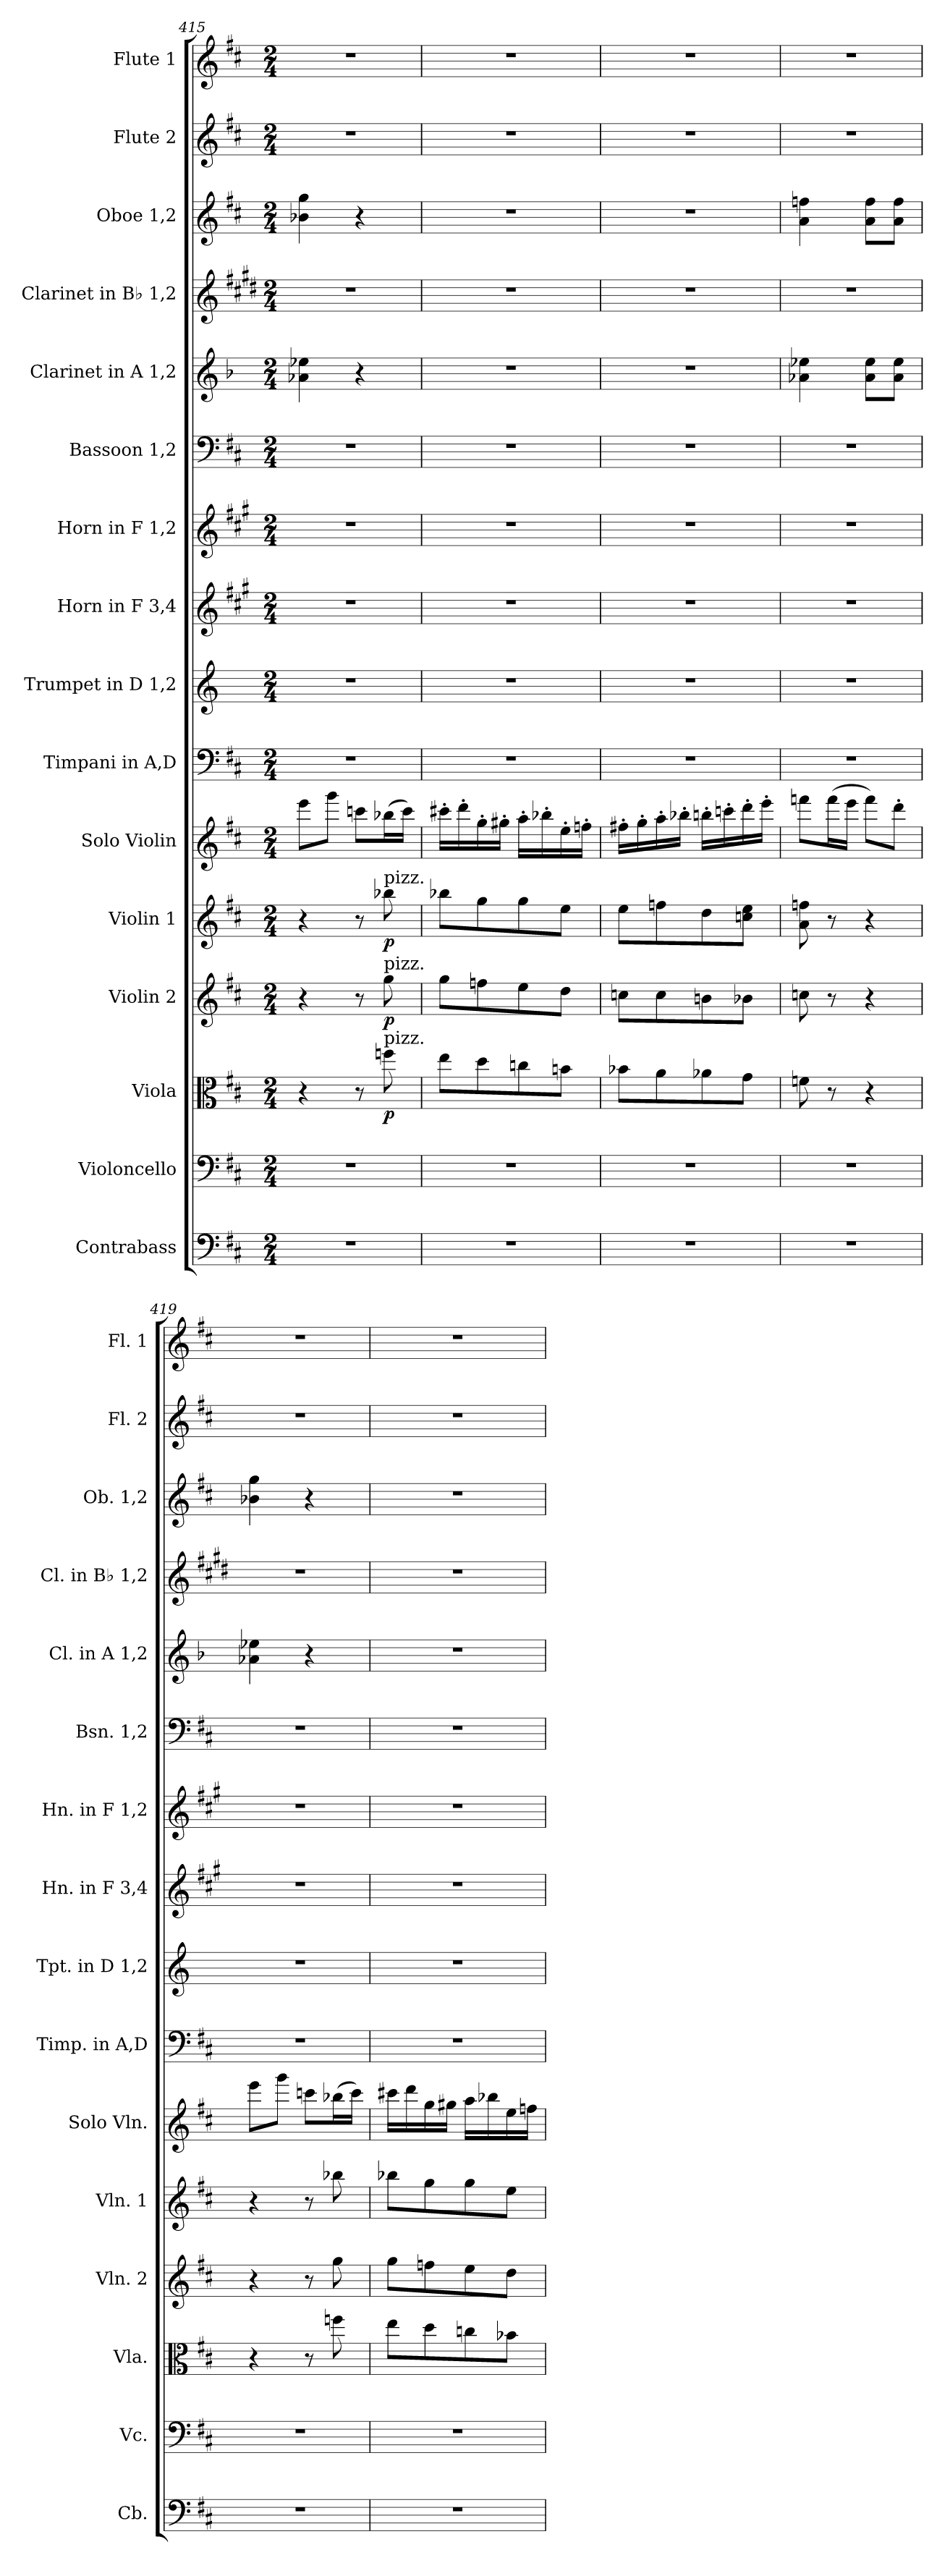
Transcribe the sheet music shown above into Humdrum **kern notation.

**kern	**kern	**kern	**dynam	**kern	**dynam	**kern	**dynam	**kern	**kern	**kern	**kern	**kern	**kern	**kern	**kern	**kern	**kern	**kern
*part16	*part15	*part14	*part14	*part13	*part13	*part12	*part12	*part11	*part10	*part9	*part8	*part7	*part6	*part5	*part4	*part3	*part2	*part1
*staff16	*staff15	*staff14	*staff14	*staff13	*staff13	*staff12	*staff12	*staff11	*staff10	*staff9	*staff8	*staff7	*staff6	*staff5	*staff4	*staff3	*staff2	*staff1
*I"Contrabass	*I"Violoncello	*I"Viola	*	*I"Violin 2	*	*I"Violin 1	*	*I"Solo Violin	*I"Timpani in A,D	*I"Trumpet in D 1,2	*I"Horn in F 3,4	*I"Horn in F 1,2	*I"Bassoon 1,2	*I"Clarinet in A 1,2	*I"Clarinet in B♭ 1,2	*I"Oboe 1,2	*I"Flute 2	*I"Flute 1
*I'Cb.	*I'Vc.	*I'Vla.	*	*I'Vln. 2	*	*I'Vln. 1	*	*I'Solo Vln.	*I'Timp. in A,D	*I'Tpt. in D 1,2	*I'Hn. in F 3,4	*I'Hn. in F 1,2	*I'Bsn. 1,2	*I'Cl. in A 1,2	*I'Cl. in B♭ 1,2	*I'Ob. 1,2	*I'Fl. 2	*I'Fl. 1
*clefF4	*clefF4	*clefC3	*	*clefG2	*	*clefG2	*	*clefG2	*clefF4	*clefG2	*clefG2	*clefG2	*clefF4	*clefG2	*clefG2	*clefG2	*clefG2	*clefG2
*ITrd7c12	*	*	*	*	*	*	*	*	*	*ITrd-1c-2	*ITrd4c7	*ITrd4c7	*	*ITrd2c3	*ITrd1c2	*	*	*
*k[f#c#]	*k[f#c#]	*k[f#c#]	*	*k[f#c#]	*	*k[f#c#]	*	*k[f#c#]	*k[f#c#]	*k[f#c#]	*k[f#c#]	*k[f#c#]	*k[f#c#]	*k[f#c#]	*k[f#c#]	*k[f#c#]	*k[f#c#]	*k[f#c#]
*M2/4	*M2/4	*M2/4	*	*M2/4	*	*M2/4	*	*M2/4	*M2/4	*M2/4	*M2/4	*M2/4	*M2/4	*M2/4	*M2/4	*M2/4	*M2/4	*M2/4
=415	=415	=415	=415	=415	=415	=415	=415	=415	=415	=415	=415	=415	=415	=415	=415	=415	=415	=415
2r	2r	4r	.	4r	.	4r	.	8eee\L	2r	2r	2r	2r	2r	4fn\ 4ccn\	2r	4b-X\ 4gg\	2r	2r
.	.	.	.	.	.	.	.	8ggg\J	.	.	.	.	.	.	.	.	.	.
.	.	8r	.	8r	.	8r	.	8cccn\L	.	.	.	.	.	4r	.	4r	.	.
!	!	!	!	!	!	!LO:TX:a:t=pizz.	!	!	!	!	!	!	!	!	!	!	!	!
!	!	!	!	!LO:TX:a:t=pizz.	!	!	!	!	!	!	!	!	!	!	!	!	!	!
!	!	!LO:TX:a:t=pizz.	!	!	!	!	!	!	!	!	!	!	!	!	!	!	!	!
!	!	!	!LO:DY:b	!	!LO:DY:b	!	!LO:DY:b	!	!	!	!	!	!	!	!	!	!	!
.	.	8ffn\	p	8gg\	p	8bb-X\	p	(>16bb-X\L	.	.	.	.	.	.	.	.	.	.
.	.	.	.	.	.	.	.	16ccc\JJ)	.	.	.	.	.	.	.	.	.	.
!!LO:LB:g=z
=416	=416	=416	=416	=416	=416	=416	=416	=416	=416	=416	=416	=416	=416	=416	=416	=416	=416	=416
2r	2r	8ee\L	.	8gg\L	.	8bb-X\L	.	16ccc#X'\LL	2r	2r	2r	2r	2r	2r	2r	2r	2r	2r
.	.	.	.	.	.	.	.	16ddd'\	.	.	.	.	.	.	.	.	.	.
.	.	8dd\	.	8ffn\	.	8gg\	.	16gg'\	.	.	.	.	.	.	.	.	.	.
.	.	.	.	.	.	.	.	16gg#X'\JJ	.	.	.	.	.	.	.	.	.	.
.	.	8ccn\	.	8ee\	.	8gg\	.	16aa'\LL	.	.	.	.	.	.	.	.	.	.
.	.	.	.	.	.	.	.	16bb-X'\	.	.	.	.	.	.	.	.	.	.
.	.	8bn\J	.	8dd\J	.	8ee\J	.	16ee'\	.	.	.	.	.	.	.	.	.	.
.	.	.	.	.	.	.	.	16ffn'\JJ	.	.	.	.	.	.	.	.	.	.
=417	=417	=417	=417	=417	=417	=417	=417	=417	=417	=417	=417	=417	=417	=417	=417	=417	=417	=417
2r	2r	8b-X\L	.	8ccn\L	.	8ee\L	.	16ff#X'\LL	2r	2r	2r	2r	2r	2r	2r	2r	2r	2r
.	.	.	.	.	.	.	.	16gg'\	.	.	.	.	.	.	.	.	.	.
.	.	8a\	.	8cc\	.	8ffn\	.	16aa'\	.	.	.	.	.	.	.	.	.	.
.	.	.	.	.	.	.	.	16bb-X'\JJ	.	.	.	.	.	.	.	.	.	.
.	.	8a-X\	.	8bn\	.	8dd\	.	16bbn'\LL	.	.	.	.	.	.	.	.	.	.
.	.	.	.	.	.	.	.	16cccn'\	.	.	.	.	.	.	.	.	.	.
.	.	8g\J	.	8b-X\J	.	8ccn\ 8ee\J	.	16ddd'\	.	.	.	.	.	.	.	.	.	.
.	.	.	.	.	.	.	.	16eee'\JJ	.	.	.	.	.	.	.	.	.	.
=418	=418	=418	=418	=418	=418	=418	=418	=418	=418	=418	=418	=418	=418	=418	=418	=418	=418	=418
2r	2r	8fn\	.	8ccn\	.	8a\ 8ffn\	.	8fffn\L	2r	2r	2r	2r	2r	4fn\ 4ccn\	2r	4a\ 4ffn\	2r	2r
.	.	8r	.	8r	.	8r	.	(>16fff\L	.	.	.	.	.	.	.	.	.	.
.	.	.	.	.	.	.	.	16eee\JJ	.	.	.	.	.	.	.	.	.	.
.	.	4r	.	4r	.	4r	.	8fff\L)	.	.	.	.	.	8f\ 8cc\L	.	8a\ 8ff\L	.	.
.	.	.	.	.	.	.	.	8ddd'\J	.	.	.	.	.	8f\ 8cc\J	.	8a\ 8ff\J	.	.
=419	=419	=419	=419	=419	=419	=419	=419	=419	=419	=419	=419	=419	=419	=419	=419	=419	=419	=419
2r	2r	4r	.	4r	.	4r	.	8eee\L	2r	2r	2r	2r	2r	4fn\ 4ccn\	2r	4b-X\ 4gg\	2r	2r
.	.	.	.	.	.	.	.	8ggg\J	.	.	.	.	.	.	.	.	.	.
.	.	8r	.	8r	.	8r	.	8cccn\L	.	.	.	.	.	4r	.	4r	.	.
.	.	8ffn\	.	8gg\	.	8bb-X\	.	(>16bb-X\L	.	.	.	.	.	.	.	.	.	.
.	.	.	.	.	.	.	.	16ccc\JJ)	.	.	.	.	.	.	.	.	.	.
=420	=420	=420	=420	=420	=420	=420	=420	=420	=420	=420	=420	=420	=420	=420	=420	=420	=420	=420
2r	2r	8ee\L	.	8gg\L	.	8bb-X\L	.	16ccc#X\LL	2r	2r	2r	2r	2r	2r	2r	2r	2r	2r
.	.	.	.	.	.	.	.	16ddd\	.	.	.	.	.	.	.	.	.	.
.	.	8dd\	.	8ffn\	.	8gg\	.	16gg\	.	.	.	.	.	.	.	.	.	.
.	.	.	.	.	.	.	.	16gg#X\JJ	.	.	.	.	.	.	.	.	.	.
.	.	8ccn\	.	8ee\	.	8gg\	.	16aa\LL	.	.	.	.	.	.	.	.	.	.
.	.	.	.	.	.	.	.	16bb-X\	.	.	.	.	.	.	.	.	.	.
.	.	8b-X\J	.	8dd\J	.	8ee\J	.	16ee\	.	.	.	.	.	.	.	.	.	.
.	.	.	.	.	.	.	.	16ffn\JJ	.	.	.	.	.	.	.	.	.	.
=	=	=	=	=	=	=	=	=	=	=	=	=	=	=	=	=	=	=
*-	*-	*-	*-	*-	*-	*-	*-	*-	*-	*-	*-	*-	*-	*-	*-	*-	*-	*-
